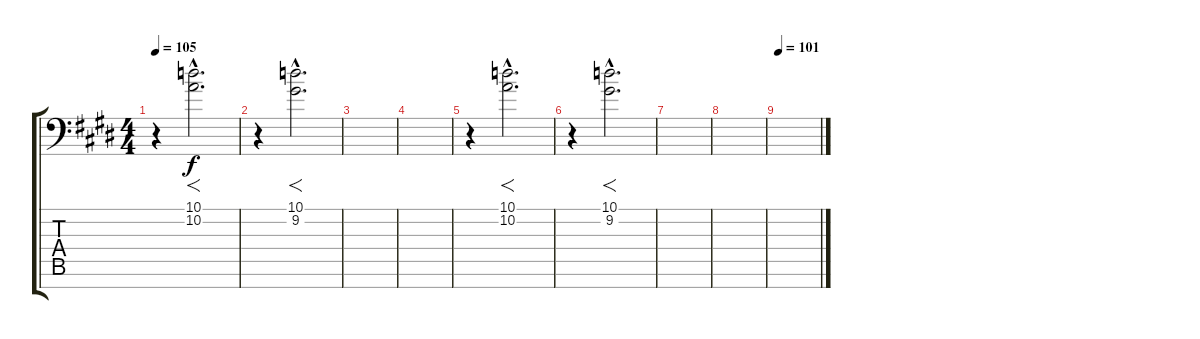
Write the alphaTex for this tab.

\track "" {instrument lead2sawtooth}
\staff {score tabs}
\tuning (E4 B3 G3 D3 A2 E2 C-1) {hide}
\ts (4 4)
\tempo 105
\clef f4
\ks e
r.4{dy f volume 10 instrument choiraahs} (10.1{hac} 10.2{hac}).2{f d} |
r.4 (10.1{hac} 9.2{hac}).2{f d} |
|
|
r.4{volume 8 instrument choiraahs} (10.1{hac} 10.2{hac}).2{f d} |
r.4 (10.1{hac} 9.2{hac}).2{f d} |
|
|
\tempo 101
